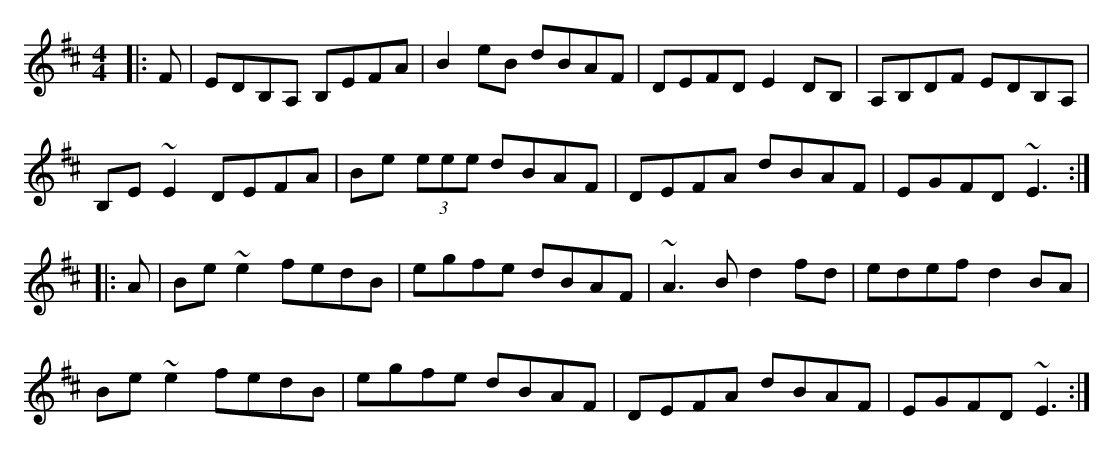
X:1
M:4/4
K:Edor
|:F|EDB,A, B,EFA|B2eB dBAF|DEFD E2DB,|A,B,DF EDB,A,|
B,E~E2 DEFA|Be (3eee dBAF|DEFA dBAF|EGFD ~E3:|
|:A|Be~e2 fedB|egfe dBAF|~A3B d2fd|edef d2BA|
Be~e2 fedB|egfe dBAF|DEFA dBAF|EGFD ~E3:|
